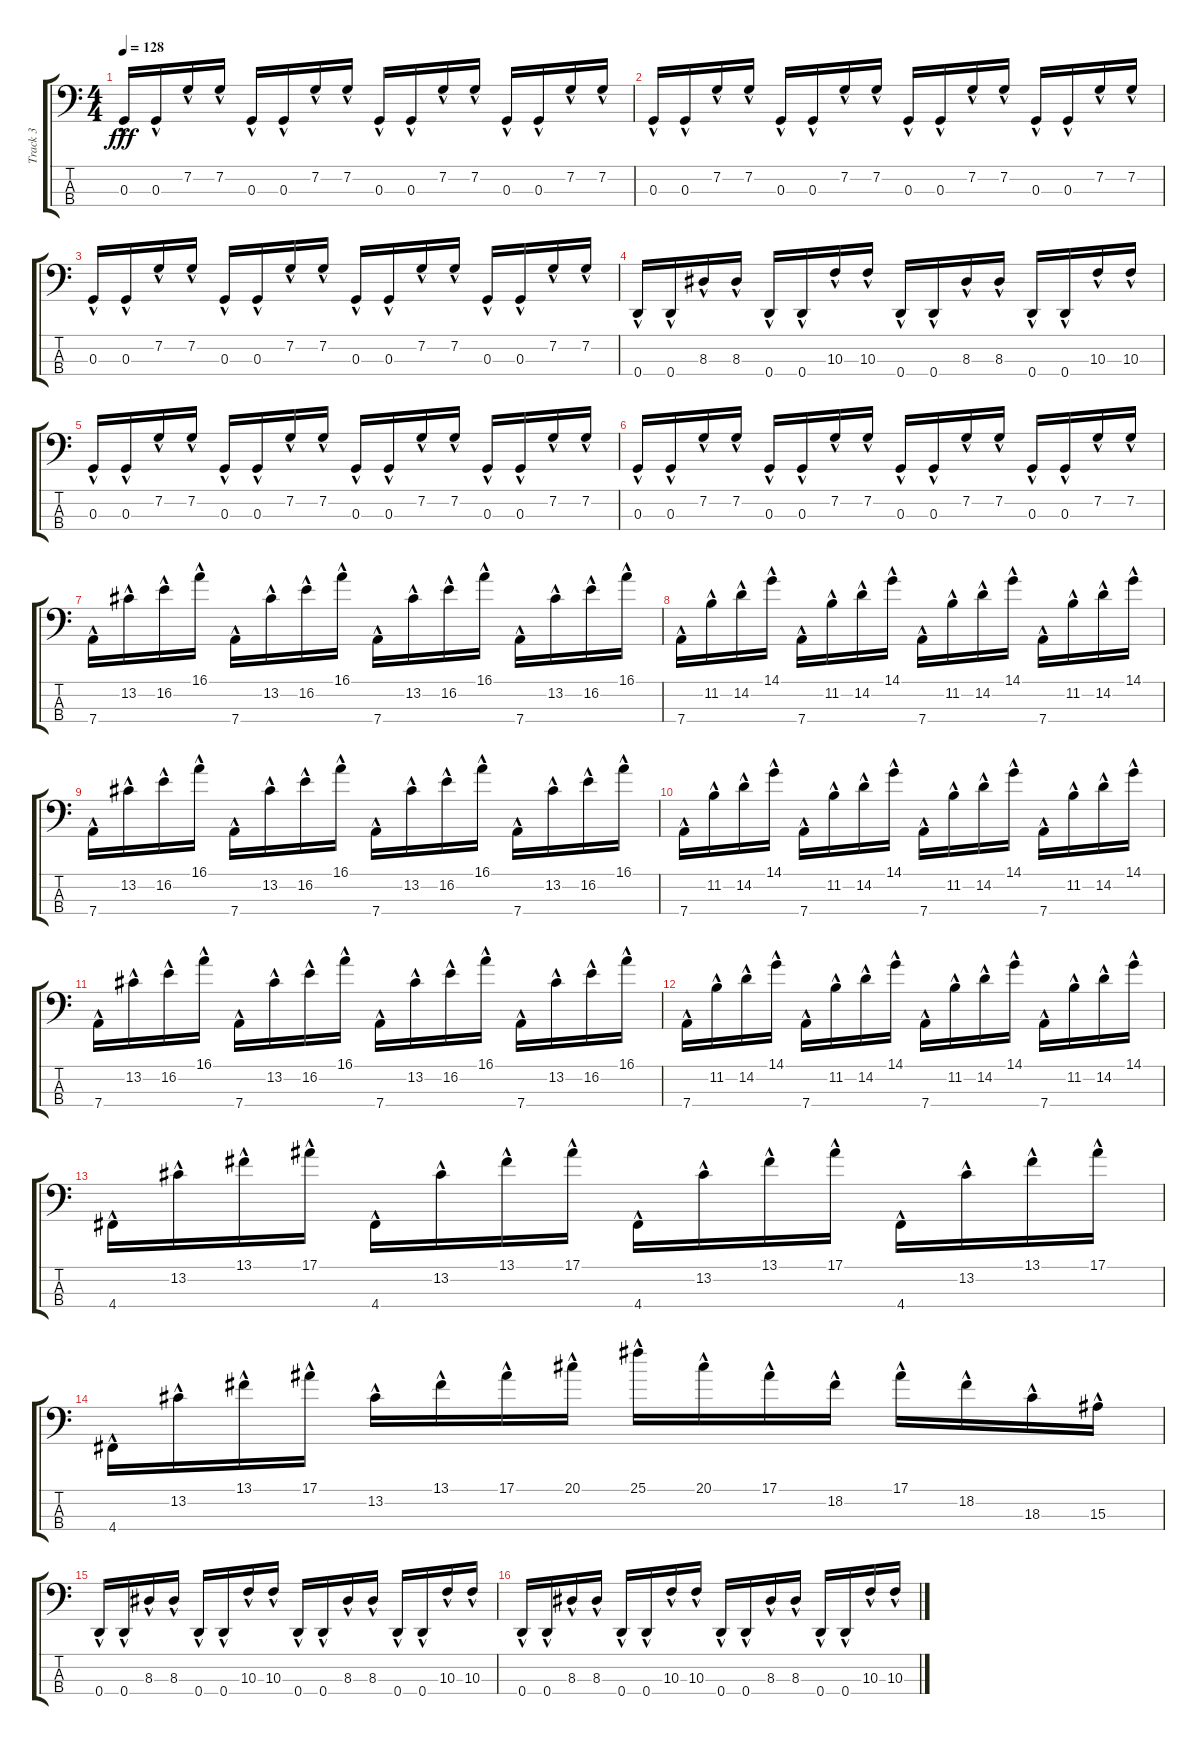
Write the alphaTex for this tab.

\track ("Track 3" "Track 3") {instrument electricbasspick}
\staff {score tabs}
\tuning (F2 C2 G1 D1) {hide}
\ts (4 4)
\tempo 128
\clef f4
\ks c
0.3{hac}.16{dy fff} 0.3{hac}.16 7.2{hac}.16 7.2{hac}.16 0.3{hac}.16 0.3{hac}.16 7.2{hac}.16 7.2{hac}.16 0.3{hac}.16 0.3{hac}.16 7.2{hac}.16 7.2{hac}.16 0.3{hac}.16 0.3{hac}.16 7.2{hac}.16 7.2{hac}.16 |
0.3{hac}.16 0.3{hac}.16 7.2{hac}.16 7.2{hac}.16 0.3{hac}.16 0.3{hac}.16 7.2{hac}.16 7.2{hac}.16 0.3{hac}.16 0.3{hac}.16 7.2{hac}.16 7.2{hac}.16 0.3{hac}.16 0.3{hac}.16 7.2{hac}.16 7.2{hac}.16 |
0.3{hac}.16 0.3{hac}.16 7.2{hac}.16 7.2{hac}.16 0.3{hac}.16 0.3{hac}.16 7.2{hac}.16 7.2{hac}.16 0.3{hac}.16 0.3{hac}.16 7.2{hac}.16 7.2{hac}.16 0.3{hac}.16 0.3{hac}.16 7.2{hac}.16 7.2{hac}.16 |
0.4{hac}.16 0.4{hac}.16 8.3{hac}.16 8.3{hac}.16 0.4{hac}.16 0.4{hac}.16 10.3{hac}.16 10.3{hac}.16 0.4{hac}.16 0.4{hac}.16 8.3{hac}.16 8.3{hac}.16 0.4{hac}.16 0.4{hac}.16 10.3{hac}.16 10.3{hac}.16 |
0.3{hac}.16 0.3{hac}.16 7.2{hac}.16 7.2{hac}.16 0.3{hac}.16 0.3{hac}.16 7.2{hac}.16 7.2{hac}.16 0.3{hac}.16 0.3{hac}.16 7.2{hac}.16 7.2{hac}.16 0.3{hac}.16 0.3{hac}.16 7.2{hac}.16 7.2{hac}.16 |
0.3{hac}.16 0.3{hac}.16 7.2{hac}.16 7.2{hac}.16 0.3{hac}.16 0.3{hac}.16 7.2{hac}.16 7.2{hac}.16 0.3{hac}.16 0.3{hac}.16 7.2{hac}.16 7.2{hac}.16 0.3{hac}.16 0.3{hac}.16 7.2{hac}.16 7.2{hac}.16 |
7.4{hac}.16 13.2{hac}.16 16.2{hac}.16 16.1{hac}.16 7.4{hac}.16 13.2{hac}.16 16.2{hac}.16 16.1{hac}.16 7.4{hac}.16 13.2{hac}.16 16.2{hac}.16 16.1{hac}.16 7.4{hac}.16 13.2{hac}.16 16.2{hac}.16 16.1{hac}.16 |
7.4{hac}.16 11.2{hac}.16 14.2{hac}.16 14.1{hac}.16 7.4{hac}.16 11.2{hac}.16 14.2{hac}.16 14.1{hac}.16 7.4{hac}.16 11.2{hac}.16 14.2{hac}.16 14.1{hac}.16 7.4{hac}.16 11.2{hac}.16 14.2{hac}.16 14.1{hac}.16 |
7.4{hac}.16 13.2{hac}.16 16.2{hac}.16 16.1{hac}.16 7.4{hac}.16 13.2{hac}.16 16.2{hac}.16 16.1{hac}.16 7.4{hac}.16 13.2{hac}.16 16.2{hac}.16 16.1{hac}.16 7.4{hac}.16 13.2{hac}.16 16.2{hac}.16 16.1{hac}.16 |
7.4{hac}.16 11.2{hac}.16 14.2{hac}.16 14.1{hac}.16 7.4{hac}.16 11.2{hac}.16 14.2{hac}.16 14.1{hac}.16 7.4{hac}.16 11.2{hac}.16 14.2{hac}.16 14.1{hac}.16 7.4{hac}.16 11.2{hac}.16 14.2{hac}.16 14.1{hac}.16 |
7.4{hac}.16 13.2{hac}.16 16.2{hac}.16 16.1{hac}.16 7.4{hac}.16 13.2{hac}.16 16.2{hac}.16 16.1{hac}.16 7.4{hac}.16 13.2{hac}.16 16.2{hac}.16 16.1{hac}.16 7.4{hac}.16 13.2{hac}.16 16.2{hac}.16 16.1{hac}.16 |
7.4{hac}.16 11.2{hac}.16 14.2{hac}.16 14.1{hac}.16 7.4{hac}.16 11.2{hac}.16 14.2{hac}.16 14.1{hac}.16 7.4{hac}.16 11.2{hac}.16 14.2{hac}.16 14.1{hac}.16 7.4{hac}.16 11.2{hac}.16 14.2{hac}.16 14.1{hac}.16 |
4.4{hac}.16 13.2{hac}.16 13.1{hac}.16 17.1{hac}.16 4.4{hac}.16 13.2{hac}.16 13.1{hac}.16 17.1{hac}.16 4.4{hac}.16 13.2{hac}.16 13.1{hac}.16 17.1{hac}.16 4.4{hac}.16 13.2{hac}.16 13.1{hac}.16 17.1{hac}.16 |
4.4{hac}.16 13.2{hac}.16 13.1{hac}.16 17.1{hac}.16 13.2{hac}.16 13.1{hac}.16 17.1{hac}.16 20.1{hac}.16 25.1{hac}.16 20.1{hac}.16 17.1{hac}.16 18.2{hac}.16 17.1{hac}.16 18.2{hac}.16 18.3{hac}.16 15.3{hac}.16 |
0.4{hac}.16 0.4{hac}.16 8.3{hac}.16 8.3{hac}.16 0.4{hac}.16 0.4{hac}.16 10.3{hac}.16 10.3{hac}.16 0.4{hac}.16 0.4{hac}.16 8.3{hac}.16 8.3{hac}.16 0.4{hac}.16 0.4{hac}.16 10.3{hac}.16 10.3{hac}.16 |
0.4{hac}.16 0.4{hac}.16 8.3{hac}.16 8.3{hac}.16 0.4{hac}.16 0.4{hac}.16 10.3{hac}.16 10.3{hac}.16 0.4{hac}.16 0.4{hac}.16 8.3{hac}.16 8.3{hac}.16 0.4{hac}.16 0.4{hac}.16 10.3{hac}.16 10.3{hac}.16
